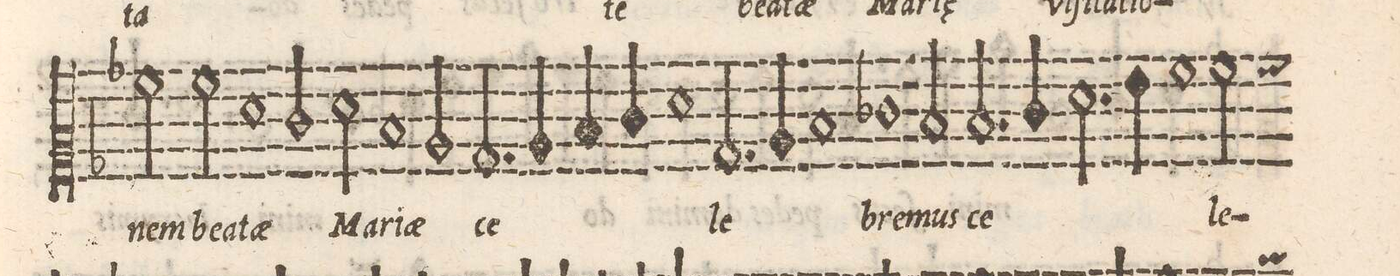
**kern	**text
*I"ALTVS	*
*clefC2	*
*k[b-]	*
*met(C|)	*
*M2/1	*
2a\	-nem
2a\	be-
1f	-a-
=21-	=21-
2e/	-tae
2f\	Ma-
1d	-ri-
=22-	=22-
2c/	-ae
2.B-/	ce-
4c/	.
4d/	.
4e/	.
=23-	=23-
1f	.
2.B-/	-le-
4c/	.
=24-	=24-
1d	.
1e-X	-bre-
=25-	=25-
2d/	-mus
2.d/	ce-
4eny/	.
2.f\	.
=26-	=26-
4g\	.
1a	.
2a\	-le-
*custos:a	*
=27-	=27-
*-	*-
